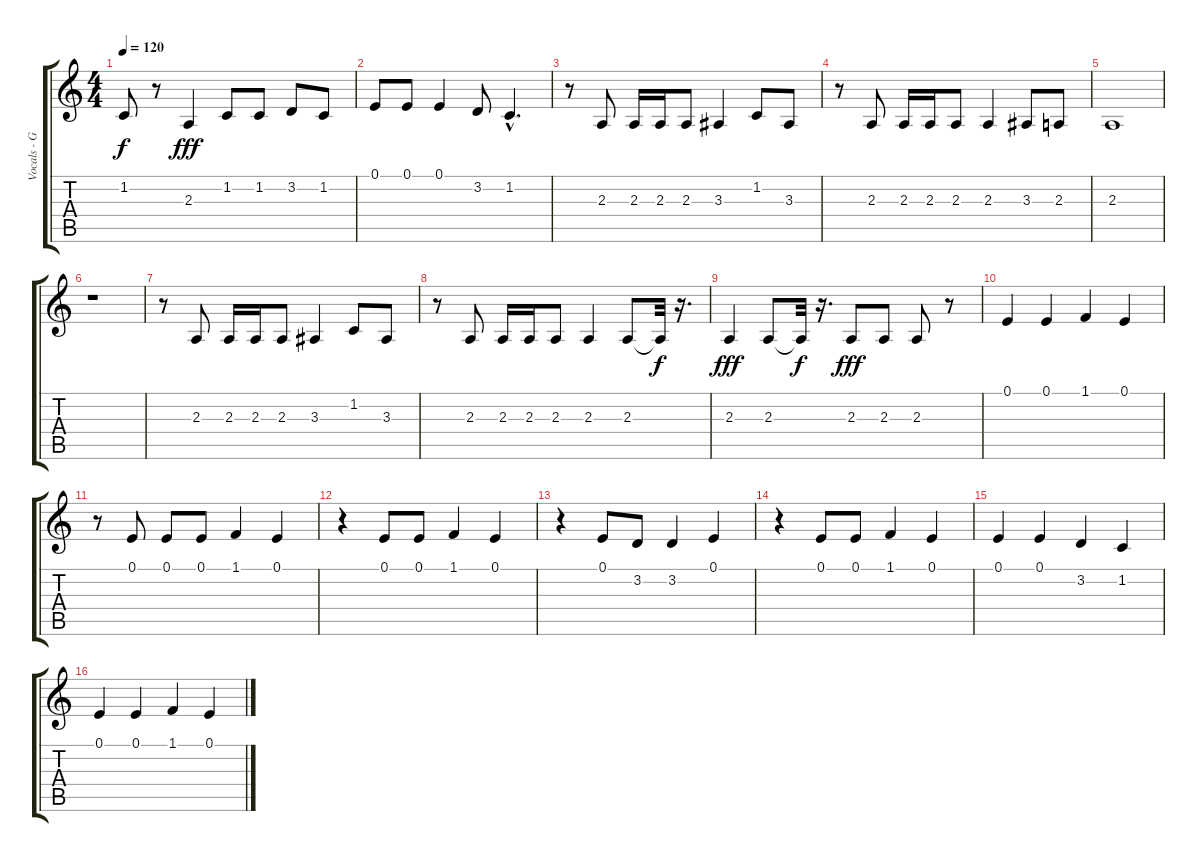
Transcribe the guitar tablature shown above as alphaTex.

\track ("Vocals - Greg Graffin" "Vocals - G") {instrument lead8bassandlead}
\staff {score tabs}
\tuning (E4 B3 G3 D3 A2 E2) {hide}
\ts (4 4)
\tempo 120
\clef g2
\ks c
1.2{t}.8{dy f} r.8 2.3.4{dy fff} 1.2.8 1.2.8 3.2.8 1.2.8 |
0.1.8 0.1.8 0.1.4 3.2.8 1.2{hac}.4{d} |
r.8 2.3.8 2.3.16 2.3.16 2.3.8 3.3.4 1.2.8 3.3.8 |
r.8 2.3.8 2.3.16 2.3.16 2.3.8 2.3.4 3.3.8 2.3.8 |
2.3.1 |
r.1 |
r.8 2.3.8 2.3.16 2.3.16 2.3.8 3.3.4 1.2.8 3.3.8 |
r.8 2.3.8 2.3.16 2.3.16 2.3.8 2.3.4 2.3.8 2.3{t}.32{dy f} r.16{d} |
2.3.4{dy fff} 2.3.8 2.3{t}.32{dy f} r.16{d} 2.3.8{dy fff} 2.3.8 2.3.8 r.8 |
0.1.4 0.1.4 1.1.4 0.1.4 |
r.8 0.1.8 0.1.8 0.1.8 1.1.4 0.1.4 |
r.4 0.1.8 0.1.8 1.1.4 0.1.4 |
r.4 0.1.8 3.2.8 3.2.4 0.1.4 |
r.4 0.1.8 0.1.8 1.1.4 0.1.4 |
0.1.4 0.1.4 3.2.4 1.2.4 |
0.1.4 0.1.4 1.1.4 0.1.4
